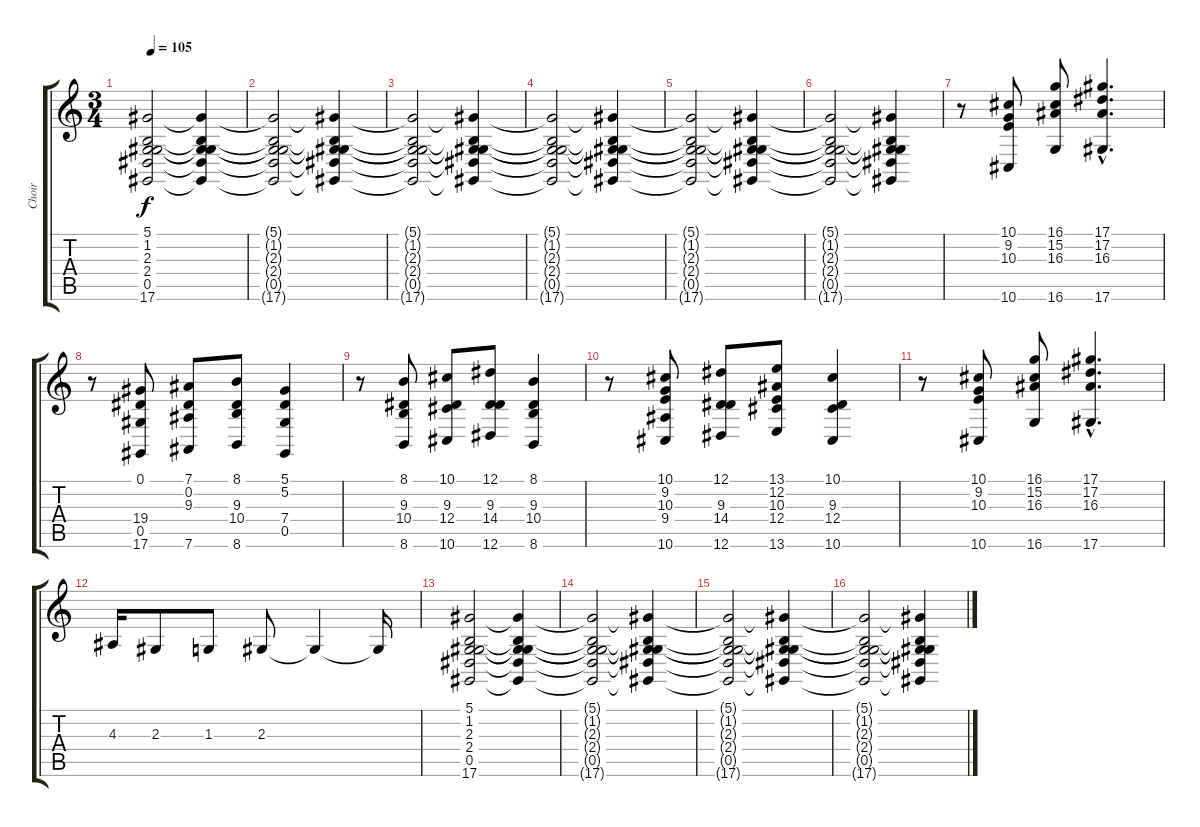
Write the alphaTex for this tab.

\track ("Choir" "Choir") {instrument pad4choir}
\staff {score tabs}
\tuning (Eb4 Bb3 Gb3 Db3 Ab2 Eb2) {hide}
\ts (3 4)
\tempo 105
\clef g2
\ks c
(5.1{t} 1.2{t} 2.3{t} 2.4{t} 0.5{t} 17.6{t}).2{dy f} (5.1{t} 1.2{t} 2.3{t} 2.4{t} 0.5{t} 17.6{t}).4 |
(5.1{t} 1.2{t} 2.3{t} 2.4{t} 0.5{t} 17.6{t}).2 (5.1{t} 1.2{t} 2.3{t} 2.4{t} 0.5{t} 17.6{t}).4 |
(5.1{t} 1.2{t} 2.3{t} 2.4{t} 0.5{t} 17.6{t}).2 (5.1{t} 1.2{t} 2.3{t} 2.4{t} 0.5{t} 17.6{t}).4 |
(5.1{t} 1.2{t} 2.3{t} 2.4{t} 0.5{t} 17.6{t}).2 (5.1{t} 1.2{t} 2.3{t} 2.4{t} 0.5{t} 17.6{t}).4 |
(5.1{t} 1.2{t} 2.3{t} 2.4{t} 0.5{t} 17.6{t}).2 (5.1{t} 1.2{t} 2.3{t} 2.4{t} 0.5{t} 17.6{t}).4 |
(5.1{t} 1.2{t} 2.3{t} 2.4{t} 0.5{t} 17.6{t}).2 (5.1{t} 1.2{t} 2.3{t} 2.4{t} 0.5{t} 17.6{t}).4 |
r.8 (10.1 9.2 10.3 10.6).8 (16.1 15.2 16.3 16.6).8 (17.1{hac} 17.2{hac} 16.3{hac} 17.6{hac}).4{d} |
r.8 (0.1 19.4 0.5 17.6).8 (7.1 0.2 9.3 7.6).8 (8.1 9.3 10.4 8.6).8 (5.1 5.2 7.4 0.5).4 |
r.8 (8.1 9.3 10.4 8.6).8 (10.1 9.3 12.4 10.6).8 (12.1 9.3 14.4 12.6).8 (8.1 9.3 10.4 8.6).4 |
r.8 (10.1 9.2 10.3 9.4 10.6).8 (12.1 9.3 14.4 12.6).8 (13.1 12.2 10.3 12.4 13.6).8 (10.1 9.3 12.4 10.6).4 |
r.8 (10.1 9.2 10.3 10.6).8 (16.1 15.2 16.3 16.6).8 (17.1{hac} 17.2{hac} 16.3{hac} 17.6{hac}).4{d} |
4.3.16 2.3.8 1.3.8 2.3.8 2.3{t}.4 2.3{t}.16 |
(5.1 1.2 2.3 2.4 0.5 17.6).2 (5.1{t} 1.2{t} 2.3{t} 2.4{t} 0.5{t} 17.6{t}).4 |
(5.1{t} 1.2{t} 2.3{t} 2.4{t} 0.5{t} 17.6{t}).2 (5.1{t} 1.2{t} 2.3{t} 2.4{t} 0.5{t} 17.6{t}).4 |
(5.1{t} 1.2{t} 2.3{t} 2.4{t} 0.5{t} 17.6{t}).2 (5.1{t} 1.2{t} 2.3{t} 2.4{t} 0.5{t} 17.6{t}).4 |
(5.1{t} 1.2{t} 2.3{t} 2.4{t} 0.5{t} 17.6{t}).2 (5.1{t} 1.2{t} 2.3{t} 2.4{t} 0.5{t} 17.6{t}).4
